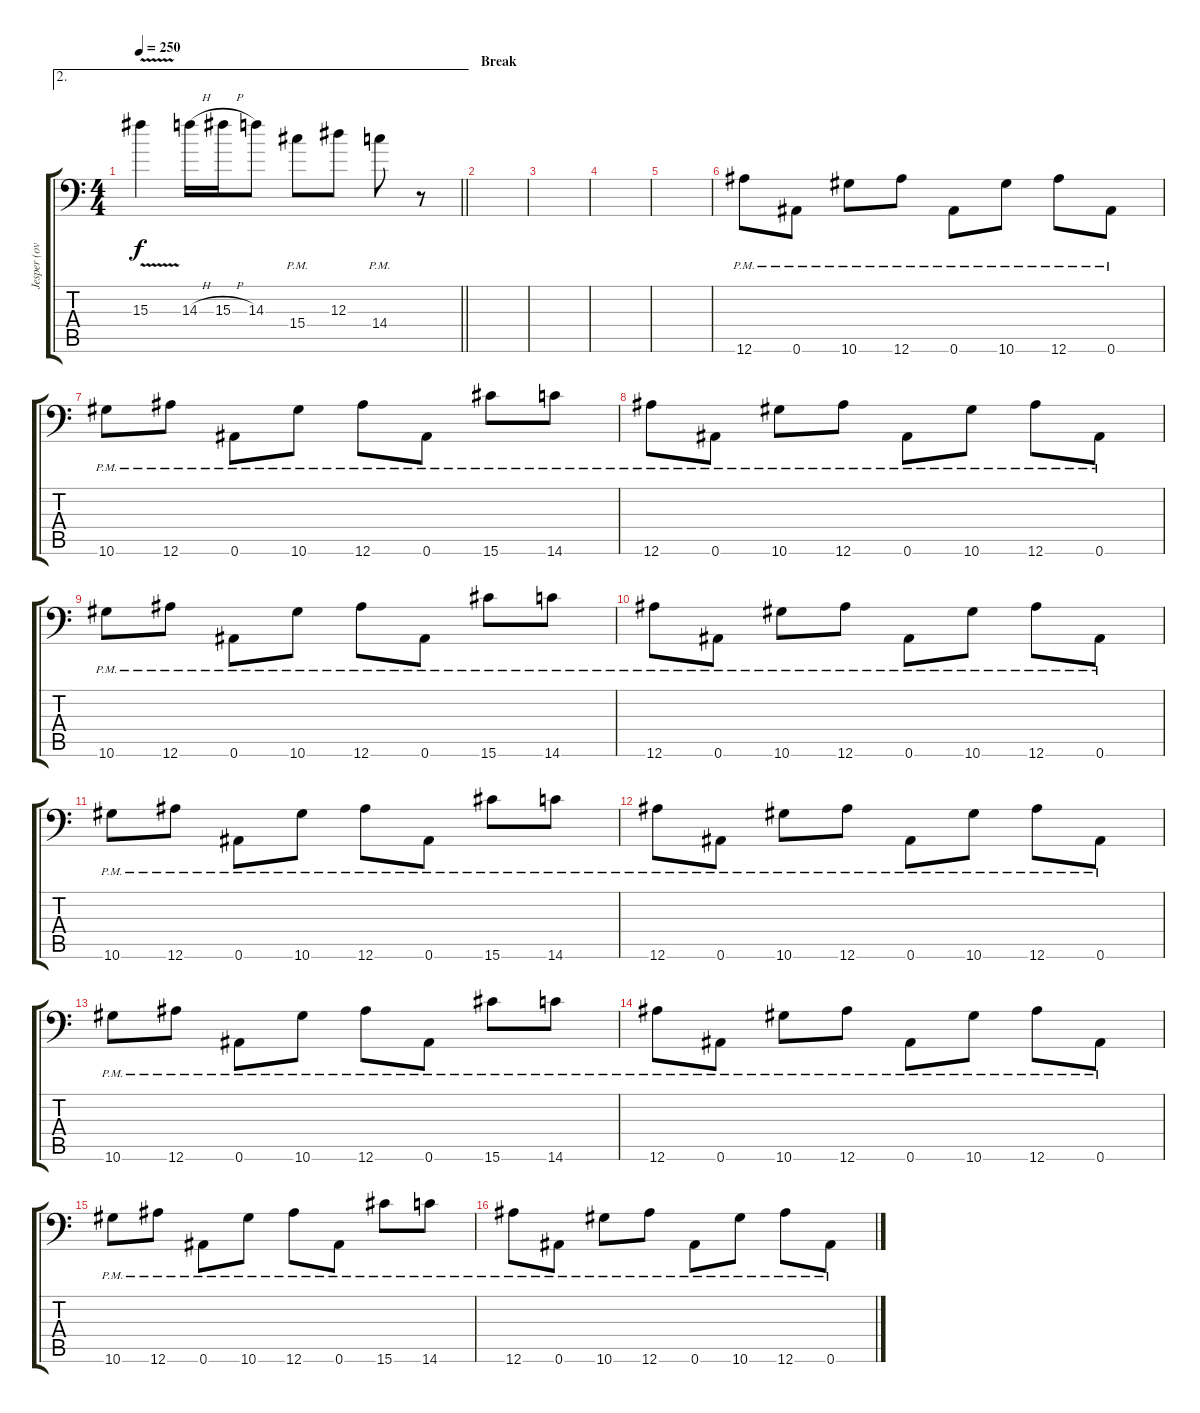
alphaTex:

\track ("Jesper (overdub)" "Jesper (ov") {instrument distortionguitar}
\staff {score tabs}
\tuning (C4 G3 Eb3 Bb2 F2 Bb1) {hide}
\ae 2
\ts (4 4)
\tempo 250
\clef f4
\barLineRight lightlight
\ks c
15.3{v}.4{dy f} 14.3{h}.16 15.3{h}.16 14.3.8 15.4{pm}.8 12.3.8 14.4{pm}.8 r.8 |
\section ("" "Break")
|
|
|
|
12.6{pm}.8 0.6{pm}.8 10.6{pm}.8 12.6{pm}.8 0.6{pm}.8 10.6{pm}.8 12.6{pm}.8 0.6{pm}.8 |
10.6{pm}.8 12.6{pm}.8 0.6{pm}.8 10.6{pm}.8 12.6{pm}.8 0.6{pm}.8 15.6{pm}.8 14.6{pm}.8 |
12.6{pm}.8 0.6{pm}.8 10.6{pm}.8 12.6{pm}.8 0.6{pm}.8 10.6{pm}.8 12.6{pm}.8 0.6{pm}.8 |
10.6{pm}.8 12.6{pm}.8 0.6{pm}.8 10.6{pm}.8 12.6{pm}.8 0.6{pm}.8 15.6{pm}.8 14.6{pm}.8 |
12.6{pm}.8 0.6{pm}.8 10.6{pm}.8 12.6{pm}.8 0.6{pm}.8 10.6{pm}.8 12.6{pm}.8 0.6{pm}.8 |
10.6{pm}.8 12.6{pm}.8 0.6{pm}.8 10.6{pm}.8 12.6{pm}.8 0.6{pm}.8 15.6{pm}.8 14.6{pm}.8 |
12.6{pm}.8 0.6{pm}.8 10.6{pm}.8 12.6{pm}.8 0.6{pm}.8 10.6{pm}.8 12.6{pm}.8 0.6{pm}.8 |
10.6{pm}.8 12.6{pm}.8 0.6{pm}.8 10.6{pm}.8 12.6{pm}.8 0.6{pm}.8 15.6{pm}.8 14.6{pm}.8 |
12.6{pm}.8 0.6{pm}.8 10.6{pm}.8 12.6{pm}.8 0.6{pm}.8 10.6{pm}.8 12.6{pm}.8 0.6{pm}.8 |
10.6{pm}.8 12.6{pm}.8 0.6{pm}.8 10.6{pm}.8 12.6{pm}.8 0.6{pm}.8 15.6{pm}.8 14.6{pm}.8 |
12.6{pm}.8 0.6{pm}.8 10.6{pm}.8 12.6{pm}.8 0.6{pm}.8 10.6{pm}.8 12.6{pm}.8 0.6{pm}.8
